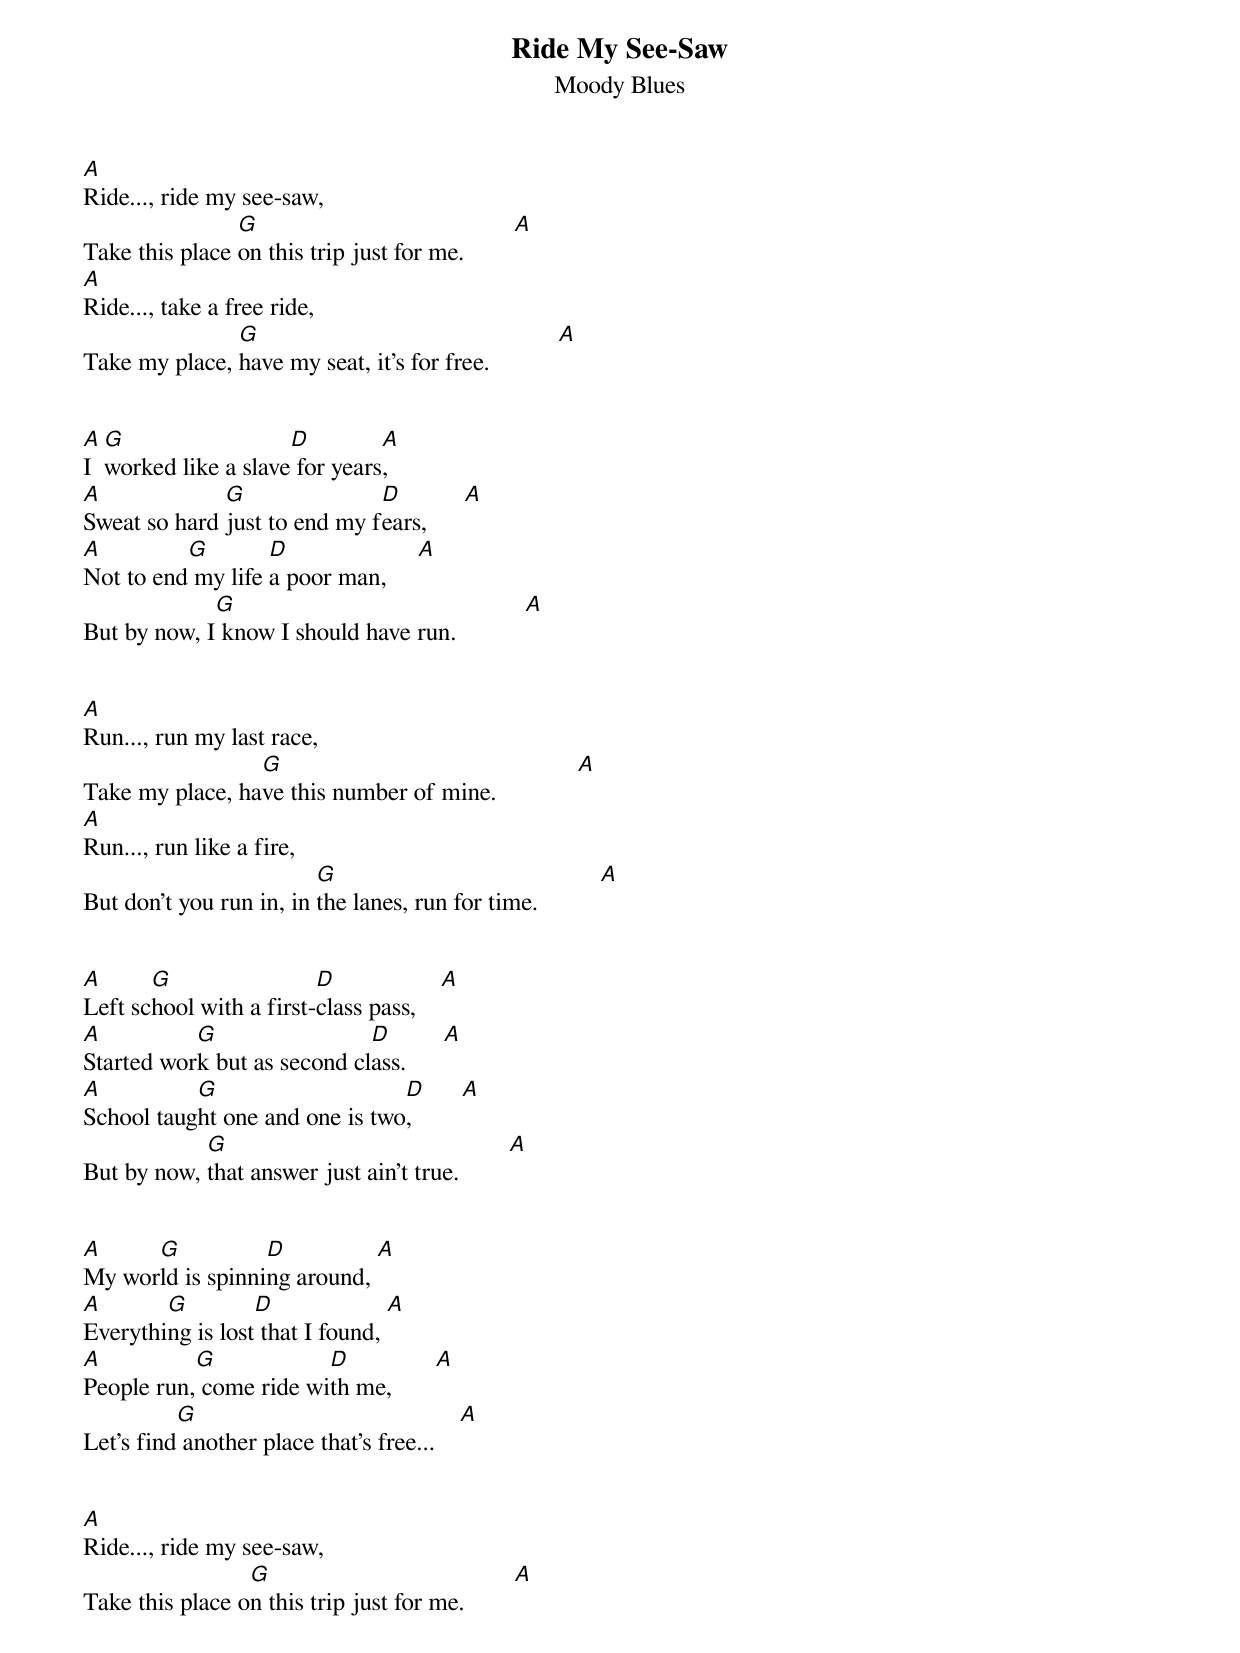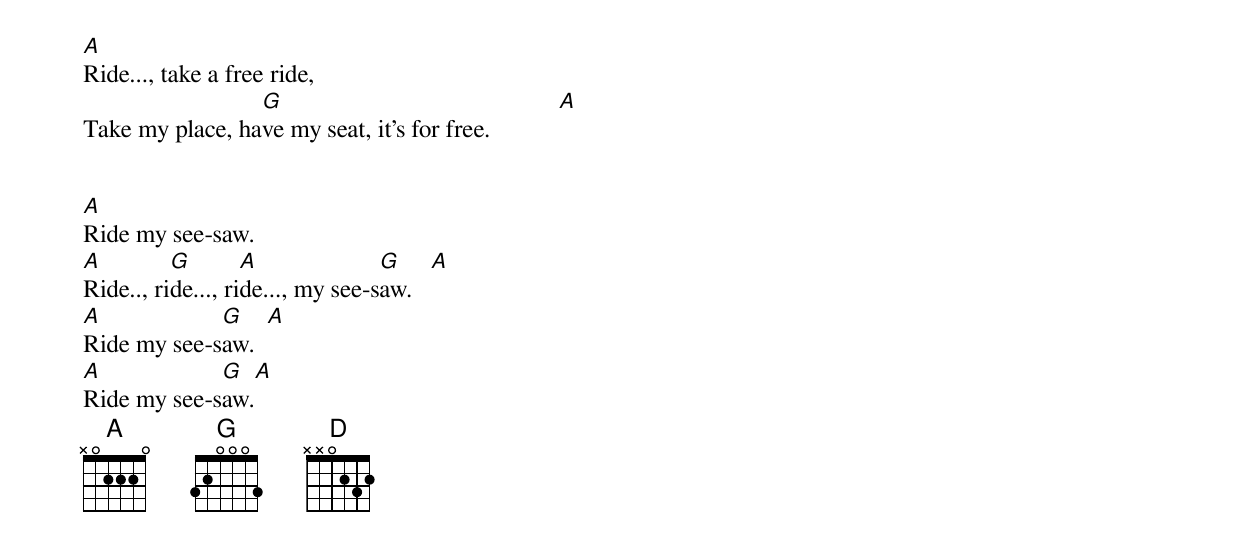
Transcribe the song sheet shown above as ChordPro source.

{title:Ride My See-Saw }
{subtitle:Moody Blues}

[A]Ride..., ride my see-saw,
Take this place [G]on this trip just for me.        [A]
[A]Ride..., take a free ride,
Take my place, [G]have my seat, it's for free.           [A]


[A]I  [G]worked like a slave[D] for years[A],
[A]Sweat so hard [G]just to end my f[D]ears,      [A]
[A]Not to end[G] my life [D]a poor man,     [A]
But by now, I[G] know I should have run.           [A]


[A]Run..., run my last race,
Take my place, ha[G]ve this number of mine.             [A]
[A]Run..., run like a fire,
But don't you run in, in [G]the lanes, run for time.          [A]


[A]Left sc[G]hool with a first-[D]class pass,    [A]
[A]Started wor[G]k but as second cl[D]ass.      [A]
[A]School taug[G]ht one and one is two[D],        [A]
But by now, [G]that answer just ain't true.        [A]


[A]My wor[G]ld is spinni[D]ng around, [A]
[A]Everythi[G]ng is lost[D] that I found, [A]
[A]People run,[G] come ride wi[D]th me,       [A]
Let's find[G] another place that's free...    [A]


[A]Ride..., ride my see-saw,
Take this place o[G]n this trip just for me.        [A]
[A]Ride..., take a free ride,
Take my place, ha[G]ve my seat, it's for free.           [A]


[A]Ride my see-saw.
[A]Ride.., ri[G]de..., ri[A]de..., my see-s[G]aw.   [A]
[A]Ride my see-s[G]aw.  [A]
[A]Ride my see-s[G]aw.[A]
